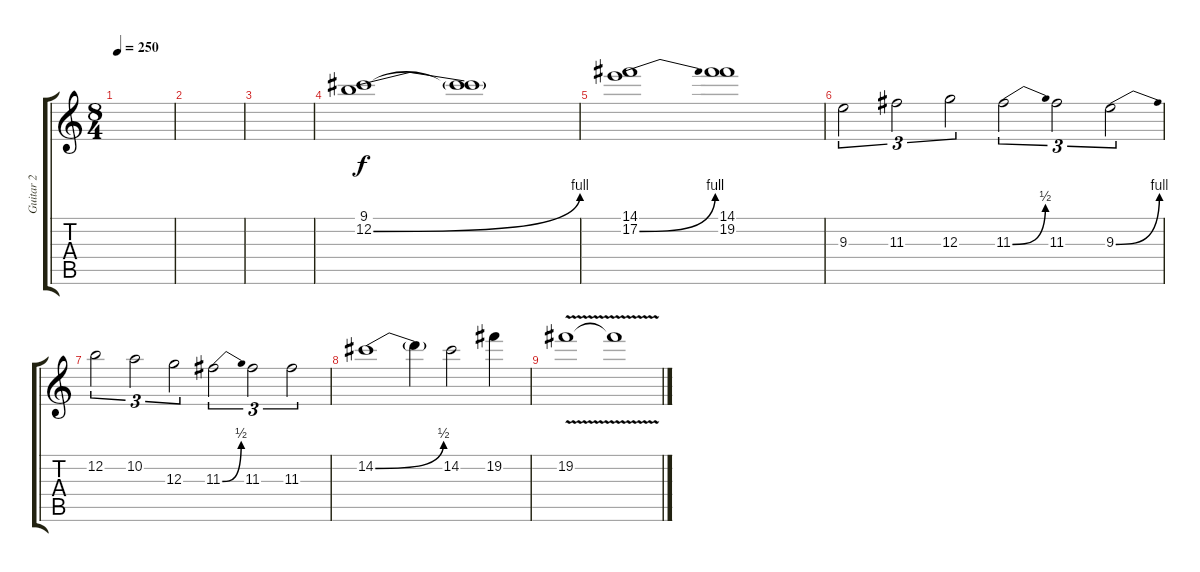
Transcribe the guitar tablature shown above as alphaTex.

\track ("Guitar 2" "Guitar 2") {instrument overdrivenguitar}
\staff {score tabs}
\tuning (E4 B3 G3 D3 A2 E2) {hide}
\ts (8 4)
\tempo 250
\clef g2
\ks c
|
|
|
(9.1 12.2{be (bend 0 0 60 4)}).1 (9.1{t} 12.2{t}).1 |
(14.1 17.2{be (bend 0 0 60 4)}).1 (14.1 19.2).1 |
9.3.2{tu (3 2)} 11.3.2{tu (3 2)} 12.3.2{tu (3 2)} 11.3{be (bend 0 0 60 2)}.2{tu (3 2)} 11.3.2{tu (3 2)} 9.3{be (bend 0 0 60 4)}.2{tu (3 2)} |
12.2.2{tu (3 2)} 10.2.2{tu (3 2)} 12.3.2{tu (3 2)} 11.3{be (bend 0 0 60 2)}.2{tu (3 2)} 11.3.2{tu (3 2)} 11.3.2{tu (3 2)} |
14.2{be (bend 0 0 60 2)}.1 14.2{t}.4 14.2.2 19.2.4 |
19.2{v}.1 19.2{v t}.1
